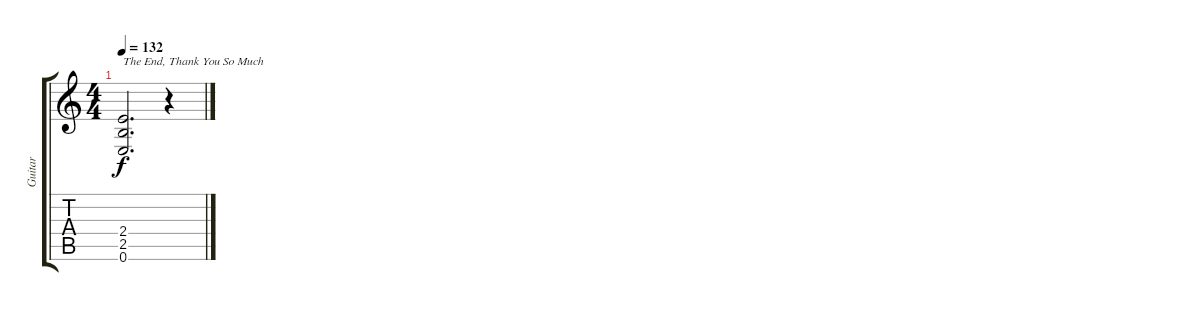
\track ("Guitar" "Guitar") {instrument acousticguitarsteel}
\staff {score tabs}
\tuning (E4 B3 G3 D3 A2 E2) {hide}
\ts (4 4)
\tempo 132
\clef g2
\ks c
(2.4{t} 2.5{t} 0.6{t}).2{d txt "The End, Thank You So Much" dy f} r.4
